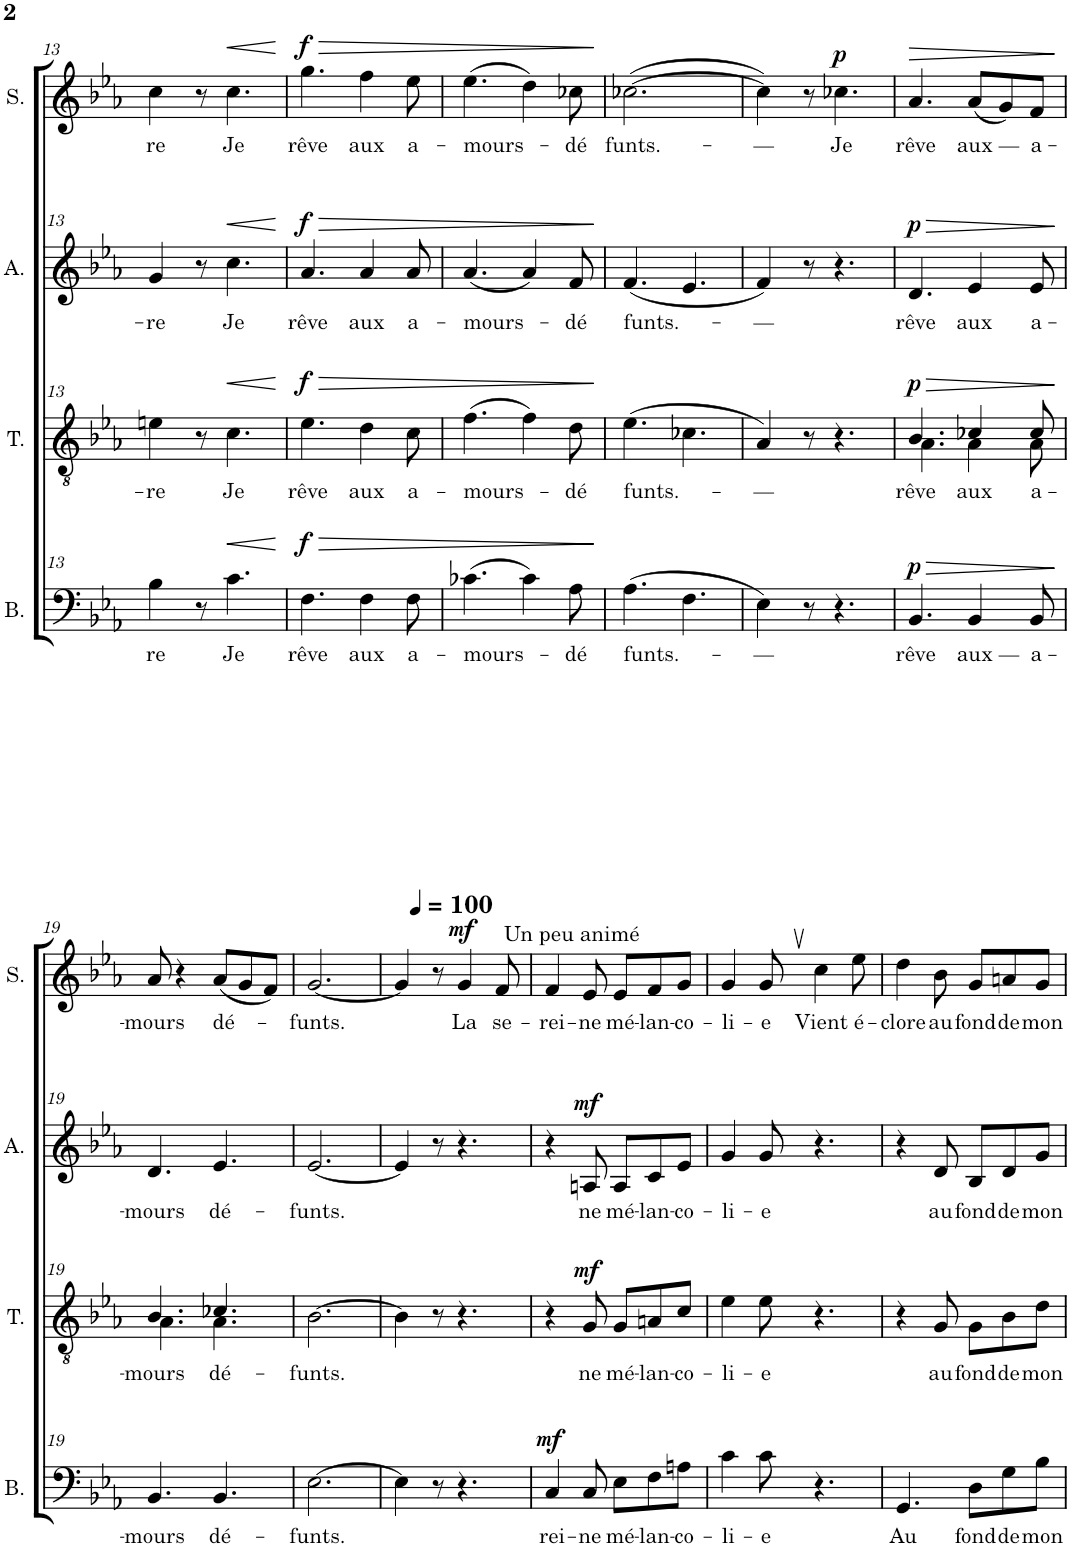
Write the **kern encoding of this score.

**kern	**text	**dynam	**kern	**text	**dynam	**kern	**text	**dynam	**kern	**text	**dynam
*part4	*part4	*part4	*part3	*part3	*part3	*part2	*part2	*part2	*part1	*part1	*part1
*staff4	*staff4	*staff4	*staff3	*staff3	*staff3	*staff2	*staff2	*staff2	*staff1	*staff1	*staff1
*I"Basse	*	*	*I"Ténor	*	*	*I"Alto	*	*	*I"Soprano	*	*
*I'B.	*	*	*I'T.	*	*	*I'A.	*	*	*I'S.	*	*
!!LO:PB:g=z
*clefF4	*	*	*clefGv2	*	*	*clefG2	*	*	*clefG2	*	*
*k[b-e-a-]	*	*	*k[b-e-a-]	*	*	*k[b-e-a-]	*	*	*k[b-e-a-]	*	*
*M6/8	*	*	*M6/8	*	*	*M6/8	*	*	*M6/8	*	*
=13	=13	=13	=13	=13	=13	=13	=13	=13	=13	=13	=13
!	!LO:LY:b	!	!	!LO:LY:b	!	!	!LO:LY:b	!	!	!LO:LY:b	!
4B-\	re	.	4en\	re	.	4g/	re	.	4cc\	re	.
8r	.	.	8r	.	.	8r	.	.	8r	.	.
!	!LO:LY:b	!LO:HP:b	!	!LO:LY:b	!LO:HP:b	!	!LO:LY:b	!LO:HP:b	!	!LO:LY:b	!LO:HP:b
4.c\	Je	<	4.c\	Je	<	4.cc\	Je	<	4.cc\	Je	<
.	.	[	.	.	[	.	.	[	.	.	[
=14	=14	=14	=14	=14	=14	=14	=14	=14	=14	=14	=14
!	!LO:LY:b	!LO:HP:b	!	!LO:LY:b	!LO:HP:b	!	!LO:LY:b	!LO:HP:b	!	!LO:LY:b	!LO:HP:b
!	!	!LO:DY:n=1:a	!	!	!LO:DY:n=1:a	!	!	!LO:DY:n=1:a	!	!	!LO:DY:n=1:a
4.F\	rêve	> f	4.e-\	rêve	> f	4.a-/	rêve	> f	4.gg\	rêve	> f
!	!LO:LY:b	!	!	!LO:LY:b	!	!	!LO:LY:b	!	!	!LO:LY:b	!
4F\	aux	.	4d\	aux	.	4a-/	aux	.	4ff\	aux	.
!	!LO:LY:b	!	!	!LO:LY:b	!	!	!LO:LY:b	!	!	!LO:LY:b	!
8F\	a-	.	8c\	a-	.	8a-/	a-	.	8ee-\	a-	.
=15	=15	=15	=15	=15	=15	=15	=15	=15	=15	=15	=15
!	!LO:LY:b	!	!	!LO:LY:b	!	!	!LO:LY:b	!	!	!LO:LY:b	!
(4.c-X\	-mours-	.	(4.f\	-mours-	.	(4.a-/	-mours-	.	(4.ee-\	-mours-	.
4c-\)	.	.	4f\)	.	.	4a-/)	.	.	4dd\)	.	.
!	!LO:LY:b	!	!	!LO:LY:b	!	!	!LO:LY:b	!	!	!LO:LY:b	!
8A-\	-dé	.	8d\	-dé	.	8f/	-dé	.	8cc-X\	-dé	.
.	.	]	.	.	]	.	.	]	.	.	]
=16	=16	=16	=16	=16	=16	=16	=16	=16	=16	=16	=16
!	!LO:LY:b	!	!	!LO:LY:b	!	!	!LO:LY:b	!	!	!LO:LY:b	!
(4.A-\	funts.-	.	(4.e-\	funts.-	.	(4.f/	funts.-	.	([2.cc-X\	funts.-	.
4.F\	.	.	4.c-X\	.	.	4.e-/	.	.	.	.	.
=17	=17	=17	=17	=17	=17	=17	=17	=17	=17	=17	=17
!	!LO:LY:b	!	!	!LO:LY:b	!	!	!LO:LY:b	!	!	!LO:LY:b	!
4E-\)	-—	.	4A-/)	-—	.	4f/)	-—	.	4cc-\])	-—	.
8r	.	.	8r	.	.	8r	.	.	8r	.	.
!	!	!	!	!	!	!	!	!	!	!LO:LY:b	!LO:DY:a
4.r	.	.	4.r	.	.	4.r	.	.	4.cc-X\	Je	p
=18	=18	=18	=18	=18	=18	=18	=18	=18	=18	=18	=18
!	!LO:LY:b	!LO:HP:b	!	!LO:LY:b	!LO:HP:b	!	!LO:LY:b	!LO:HP:b	!	!LO:LY:b	!LO:HP:b
*	*	*	*^	*	*	*	*	*	*	*	*
!	!	!LO:DY:n=1:a	!	!	!	!LO:DY:n=1:a	!	!	!LO:DY:n=1:a	!	!	!
4.BB-/	rêve	> p	4.B-/	4.A-\	rêve	> p	4.d/	rêve	> p	4.a-/	rêve	>
!	!LO:LY:b	!	!	!	!LO:LY:b	!	!	!LO:LY:b	!	!	!LO:LY:b	!
4BB-/	aux —	.	4c-X/	4A-\	aux	.	4e-/	aux	.	(8a-/L	aux —	.
.	.	.	.	.	.	.	.	.	.	8g/)	.	.
!	!LO:LY:b	!	!	!	!LO:LY:b	!	!	!LO:LY:b	!	!	!LO:LY:b	!
8BB-/	a-	.	8c-/	8A-\	a-	.	8e-/	a-	.	8f/J	a-	.
*	*	*	*v	*v	*	*	*	*	*	*	*	*
.	.	]	.	.	]	.	.	]	.	.	]
!!LO:LB:g=z
=19	=19	=19	=19	=19	=19	=19	=19	=19	=19	=19	=19
!	!LO:LY:b	!	!	!LO:LY:b	!	!	!LO:LY:b	!	!	!LO:LY:b	!
*	*	*	*^	*	*	*	*	*	*	*	*
4.BB-/	-mours	.	4.B-/	4.A-\	-mours	.	4.d/	-mours	.	8a-/	-mours	.
.	.	.	.	.	.	.	.	.	.	4r	.	.
!	!LO:LY:b	!	!	!	!LO:LY:b	!	!	!LO:LY:b	!	!	!LO:LY:b	!
4.BB-/	dé-	.	4.c-X/	4.A-\	dé-	.	4.e-/	dé-	.	(8a-/L	dé-	.
.	.	.	.	.	.	.	.	.	.	8g/	.	.
.	.	.	.	.	.	.	.	.	.	8f/J)	.	.
*	*	*	*v	*v	*	*	*	*	*	*	*	*
=20	=20	=20	=20	=20	=20	=20	=20	=20	=20	=20	=20
!	!LO:LY:b	!	!	!LO:LY:b	!	!	!LO:LY:b	!	!	!LO:LY:b	!
[2.E-\	-funts.	.	[2.B-\	-funts.	.	[2.e-/	-funts.	.	[2.g/	-funts.	.
=21	=21	=21	=21	=21	=21	=21	=21	=21	=21	=21	=21
4E-\]	.	.	4B-\]	.	.	4e-/]	.	.	4g/]	.	.
8r	.	.	8r	.	.	8r	.	.	8r	.	.
*	*	*	*	*	*	*	*	*	*MM100	*	*
!	!	!	!	!	!	!	!	!	!LO:TX:a:t=Un peu animé	!	!
!	!	!	!	!	!	!	!	!	!	!LO:LY:b	!LO:DY:a
4.r	.	.	4.r	.	.	4.r	.	.	4g/	La	mf
!	!	!	!	!	!	!	!	!	!	!LO:LY:b	!
.	.	.	.	.	.	.	.	.	8f/	se-	.
=22	=22	=22	=22	=22	=22	=22	=22	=22	=22	=22	=22
!	!LO:LY:b	!LO:DY:a	!	!	!	!	!	!	!	!LO:LY:b	!
4C/	-rei-	mf	4r	.	.	4r	.	.	4f/	-rei-	.
!	!LO:LY:b	!	!	!LO:LY:b	!LO:DY:a	!	!LO:LY:b	!LO:DY:a	!	!LO:LY:b	!
8C/	-ne	.	8G/	-ne	mf	8An/	-ne	mf	8e-/	-ne	.
!	!LO:LY:b	!	!	!LO:LY:b	!	!	!LO:LY:b	!	!	!LO:LY:b	!
8E-\L	mé-	.	8G/L	mé-	.	8A/L	mé-	.	8e-/L	mé-	.
!	!LO:LY:b	!	!	!LO:LY:b	!	!	!LO:LY:b	!	!	!LO:LY:b	!
8F\	-lan-	.	8An/	-lan-	.	8c/	-lan-	.	8f/	-lan-	.
!	!LO:LY:b	!	!	!LO:LY:b	!	!	!LO:LY:b	!	!	!LO:LY:b	!
8An\J	-co-	.	8c/J	-co-	.	8e-/J	-co-	.	8g/J	-co-	.
=23	=23	=23	=23	=23	=23	=23	=23	=23	=23	=23	=23
!	!LO:LY:b	!	!	!LO:LY:b	!	!	!LO:LY:b	!	!	!LO:LY:b	!
4c\	-li-	.	4e-\	-li-	.	4g/	-li-	.	4g/	-li-	.
!	!LO:LY:b	!	!	!LO:LY:b	!	!	!LO:LY:b	!	!	!LO:LY:b	!
8c\	-e	.	8e-\	-e	.	8g/	-e	.	8g,/	-e	.
!	!	!	!	!	!	!	!	!	!	!LO:LY:b	!
4.r	.	.	4.r	.	.	4.r	.	.	4cc\	Vient	.
!	!	!	!	!	!	!	!	!	!	!LO:LY:b	!
.	.	.	.	.	.	.	.	.	8ee-\	é-	.
=24	=24	=24	=24	=24	=24	=24	=24	=24	=24	=24	=24
!	!LO:LY:b	!	!	!	!	!	!	!	!	!LO:LY:b	!
4.GG/	-Au	.	4r	.	.	4r	.	.	4dd\	-clore	.
!	!	!	!	!LO:LY:b	!	!	!LO:LY:b	!	!	!LO:LY:b	!
.	.	.	8G/	au	.	8d/	au	.	8b-\	au	.
!	!LO:LY:b	!	!	!LO:LY:b	!	!	!LO:LY:b	!	!	!LO:LY:b	!
8D\L	fond	.	8G\L	fond	.	8B-/L	fond	.	8g/L	fond	.
!	!LO:LY:b	!	!	!LO:LY:b	!	!	!LO:LY:b	!	!	!LO:LY:b	!
8G\	de	.	8B-\	de	.	8d/	de	.	8an/	de	.
!	!LO:LY:b	!	!	!LO:LY:b	!	!	!LO:LY:b	!	!	!LO:LY:b	!
8B-\J	mon	.	8d\J	mon	.	8g/J	mon	.	8g/J	mon	.
=	=	=	=	=	=	=	=	=	=	=	=
*-	*-	*-	*-	*-	*-	*-	*-	*-	*-	*-	*-
